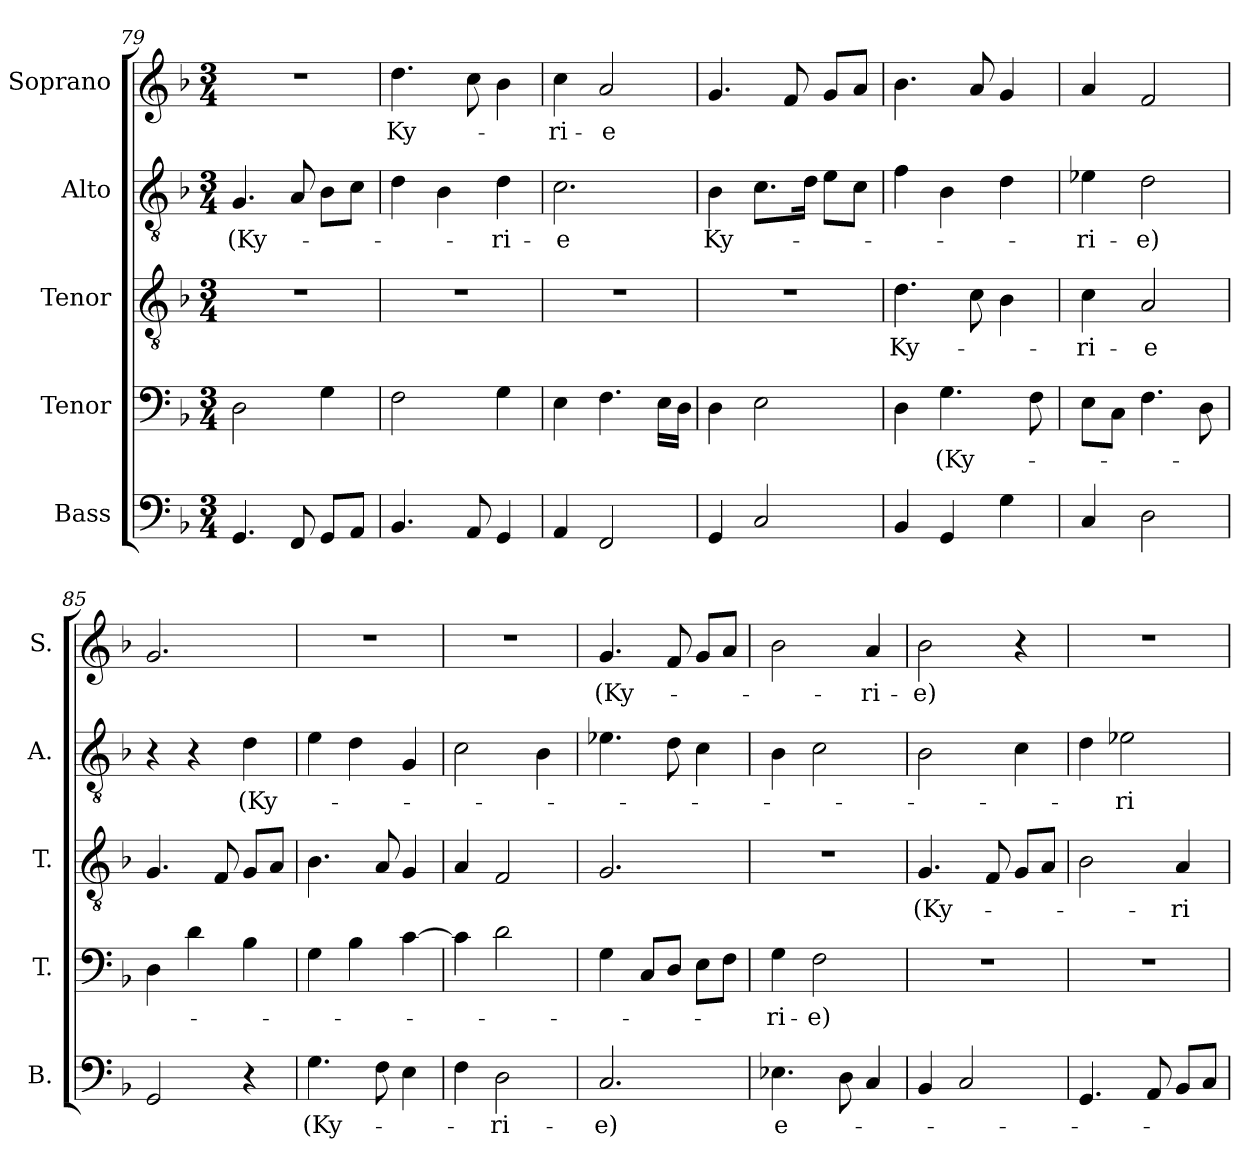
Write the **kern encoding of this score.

**kern	**text	**kern	**text	**kern	**text	**kern	**text	**kern	**text
*part5	*part5	*part4	*part4	*part3	*part3	*part2	*part2	*part1	*part1
*staff5	*staff5	*staff4	*staff4	*staff3	*staff3	*staff2	*staff2	*staff1	*staff1
*I"Bass	*	*I"Tenor	*	*I"Tenor	*	*I"Alto	*	*I"Soprano	*
*I'B.	*	*I'T.	*	*I'T.	*	*I'A.	*	*I'S.	*
*clefF4	*	*clefF4	*	*clefGv2	*	*clefGv2	*	*clefG2	*
*k[b-]	*	*k[b-]	*	*k[b-]	*	*k[b-]	*	*k[b-]	*
*M3/4	*	*M3/4	*	*M3/4	*	*M3/4	*	*M3/4	*
=79	=79	=79	=79	=79	=79	=79	=79	=79	=79
!	!	!	!	!	!	!	!LO:LY:b	!	!
4.GG/	.	2D\	.	2.r	.	4.G/	(Ky-	2.r	.
8FF/	.	.	.	.	.	8A/	.	.	.
8GG/L	.	4G\	.	.	.	8B-\L	.	.	.
8AA/J	.	.	.	.	.	8c\J	.	.	.
=80	=80	=80	=80	=80	=80	=80	=80	=80	=80
!	!	!	!	!	!	!	!	!	!LO:LY:b
4.BB-/	.	2F\	.	2.r	.	4d\	.	4.dd\	Ky-
.	.	.	.	.	.	4B-\	.	.	.
8AA/	.	.	.	.	.	.	.	8cc\	.
!	!	!	!	!	!	!	!LO:LY:b	!	!
4GG/	.	4G\	.	.	.	4d\	-ri-	4b-\	.
=81	=81	=81	=81	=81	=81	=81	=81	=81	=81
!	!	!	!	!	!	!	!LO:LY:b	!	!LO:LY:b
4AA/	.	4E\	.	2.r	.	2.c\	-e	4cc\	-ri-
!	!	!	!	!	!	!	!	!	!LO:LY:b
2FF/	.	4.F\	.	.	.	.	.	2a/	-e
.	.	16E\LL	.	.	.	.	.	.	.
.	.	16D\JJ	.	.	.	.	.	.	.
!!LO:LB:g=z
=82	=82	=82	=82	=82	=82	=82	=82	=82	=82
!	!	!	!	!	!	!	!LO:LY:b	!	!
4GG/	.	4D\	.	2.r	.	4B-\	Ky-	4.g/	.
2C/	.	2E\	.	.	.	8.c\L	.	.	.
.	.	.	.	.	.	.	.	8f/	.
.	.	.	.	.	.	16d\Jk	.	.	.
.	.	.	.	.	.	8e\L	.	8g/L	.
.	.	.	.	.	.	8c\J	.	8a/J	.
=83	=83	=83	=83	=83	=83	=83	=83	=83	=83
!	!	!	!	!	!LO:LY:b	!	!	!	!
4BB-/	.	4D\	.	4.d\	Ky-	4f\	.	4.b-\	.
!	!	!	!LO:LY:b	!	!	!	!	!	!
4GG/	.	4.G\	(Ky-	.	.	4B-\	.	.	.
.	.	.	.	8c\	.	.	.	8a/	.
4G\	.	.	.	4B-\	.	4d\	.	4g/	.
.	.	8F\	.	.	.	.	.	.	.
=84	=84	=84	=84	=84	=84	=84	=84	=84	=84
!	!	!	!	!	!LO:LY:b	!	!LO:LY:b	!	!
4C/	.	8E\L	.	4c\	-ri-	4e-X\	-ri-	4a/	.
.	.	8C\J	.	.	.	.	.	.	.
!	!	!	!	!	!LO:LY:b	!	!LO:LY:b	!	!
2D\	.	4.F\	.	2A/	-e	2d\	-e)	2f/	.
.	.	8D\	.	.	.	.	.	.	.
=85	=85	=85	=85	=85	=85	=85	=85	=85	=85
2GG/	.	4D\	.	4.G/	.	4r	.	2.g/	.
.	.	4d\	.	.	.	4r	.	.	.
.	.	.	.	8F/	.	.	.	.	.
!	!	!	!	!	!	!	!LO:LY:b	!	!
4r	.	4B-\	.	8G/L	.	4d\	(Ky-	.	.
.	.	.	.	8A/J	.	.	.	.	.
=86	=86	=86	=86	=86	=86	=86	=86	=86	=86
!	!LO:LY:b	!	!	!	!	!	!	!	!
4.G\	(Ky-	4G\	.	4.B-\	.	4e\	.	2.r	.
.	.	4B-\	.	.	.	4d\	.	.	.
8F\	.	.	.	8A/	.	.	.	.	.
4E\	.	[4c\	.	4G/	.	4G/	.	.	.
=87	=87	=87	=87	=87	=87	=87	=87	=87	=87
4F\	.	4c\]	.	4A/	.	2c\	.	2.r	.
!	!LO:LY:b	!	!	!	!	!	!	!	!
2D\	-ri-	2d\	.	2F/	.	.	.	.	.
.	.	.	.	.	.	4B-\	.	.	.
=88	=88	=88	=88	=88	=88	=88	=88	=88	=88
!	!LO:LY:b	!	!	!	!	!	!	!	!LO:LY:b
2.C/	-e)	4G\	.	2.G/	.	4.e-X\	.	4.g/	(Ky-
.	.	8C/L	.	.	.	.	.	.	.
.	.	8D/J	.	.	.	8d\	.	8f/	.
.	.	8E\L	.	.	.	4c\	.	8g/L	.
.	.	8F\J	.	.	.	.	.	8a/J	.
!!LO:PB:g=z
=89	=89	=89	=89	=89	=89	=89	=89	=89	=89
!	!LO:LY:b	!	!LO:LY:b	!	!	!	!	!	!
4.E-X\	e-	4G\	ri-	2.r	.	4B-\	.	2b-\	.
!	!	!	!LO:LY:b	!	!	!	!	!	!
.	.	2F\	-e)	.	.	2c\	.	.	.
8D\	.	.	.	.	.	.	.	.	.
!	!	!	!	!	!	!	!	!	!LO:LY:b
4C/	.	.	.	.	.	.	.	4a/	-ri-
=90	=90	=90	=90	=90	=90	=90	=90	=90	=90
!	!	!	!	!	!LO:LY:b	!	!	!	!LO:LY:b
4BB-/	.	2.r	.	4.G/	(Ky-	2B-\	.	2b-\	-e)
2C/	.	.	.	.	.	.	.	.	.
.	.	.	.	8F/	.	.	.	.	.
.	.	.	.	8G/L	.	4c\	.	4r	.
.	.	.	.	8A/J	.	.	.	.	.
=91	=91	=91	=91	=91	=91	=91	=91	=91	=91
4.GG/	.	2.r	.	2B-\	.	4d\	.	2.r	.
!	!	!	!	!	!	!	!LO:LY:b	!	!
.	.	.	.	.	.	2e-X\	-ri-	.	.
8AA/	.	.	.	.	.	.	.	.	.
!	!	!	!	!	!LO:LY:b	!	!	!	!
8BB-/L	.	.	.	4A/	-ri-	.	.	.	.
8C/J	.	.	.	.	.	.	.	.	.
=	=	=	=	=	=	=	=	=	=
*-	*-	*-	*-	*-	*-	*-	*-	*-	*-
